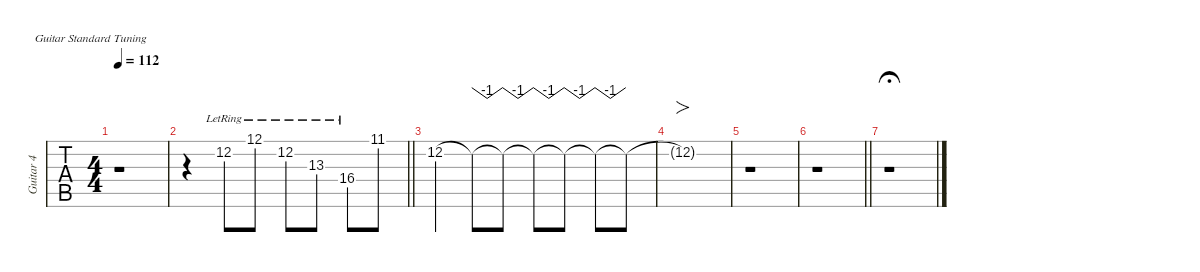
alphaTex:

\defaultSystemsLayout 4
\hideDynamics
\bracketExtendMode nobrackets
\multiTrackTrackNamePolicy allsystems
\firstSystemTrackNameMode fullname
\otherSystemsTrackNameMode fullname
\otherSystemsTrackNameOrientation horizontal
\track ("Guitar 4" "Guitar 4") {instrument overdrivenguitar}
\staff {tabs}
\tuning (E4 B3 G3 D3 A2 E2)
\ts (4 4)
\scale
1.0009
\tempo 112
\accidentals auto
\clef g2
\ottava regular
\simile none
\ks c
r.1{dy mf} |
\scale
0.999095
\barLineRight lightlight
r.4 12.2{lr}.8 12.1{lr}.8 12.2{lr}.8 13.3{lr acc #}.8 16.4{lr acc #}.8 11.1{acc #}.8 |
\scale
1.66685 12.2.4 12.2{t}.8{tbe (dip default 0 0 15 -4 30 0)} 12.2{t}.8{tbe (dip default 0 0 15 -4 30 0)} 12.2{t}.8{tbe (dip default 0 0 15 -4 30 0)} 12.2{t}.8{tbe (dip default 0 0 15 -4 30 0)} 12.2{t}.8{tbe (dip default 0 0 15 -4 30 0)} 12.2{t}.8 |
\scale
0.824707 12.2{t}.1{fo} |
\scale
0.845602 r.1 |
\scale
0.843881
\barLineRight lightlight
r.1 |
\scale
0.818959 r.1{fermata (medium 1)}
